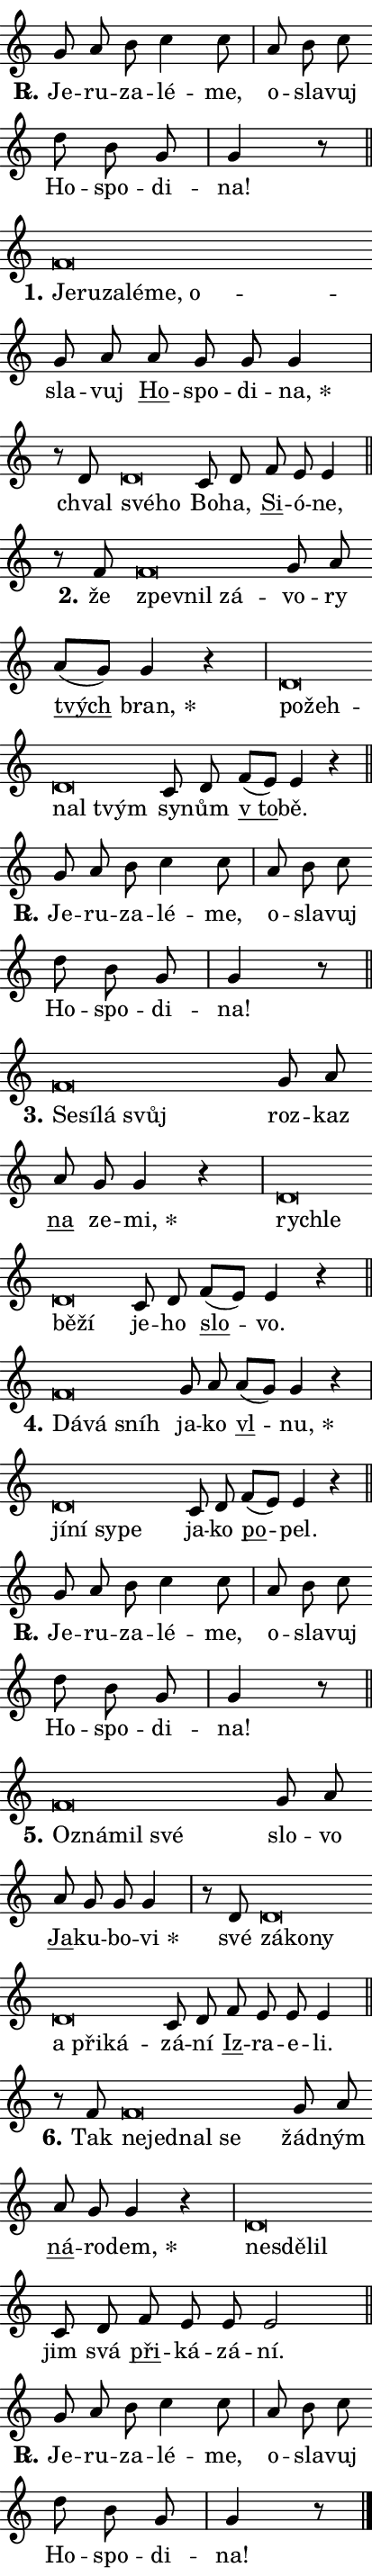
\version "2.22.1"
\header { tagline = "" }
\paper {
  indent = 0\cm
  top-margin = 0\cm
  right-margin = 0\cm
  bottom-margin = 0\cm
  left-margin = 0\cm
  paper-width = 7\cm
  page-breaking = #ly:one-page-breaking
  system-system-spacing.basic-distance = #11
  score-system-spacing.basic-distance = #11
  ragged-last = ##f
}


%% Author: Thomas Morley
%% https://lists.gnu.org/archive/html/lilypond-user/2020-05/msg00002.html
#(define (line-position grob)
"Returns position of @var[grob} in current system:
   @code{'start}, if at first time-step
   @code{'end}, if at last time-step
   @code{'middle} otherwise
"
  (let* ((col (ly:item-get-column grob))
         (ln (ly:grob-object col 'left-neighbor))
         (rn (ly:grob-object col 'right-neighbor))
         (col-to-check-left (if (ly:grob? ln) ln col))
         (col-to-check-right (if (ly:grob? rn) rn col))
         (break-dir-left
           (and
             (ly:grob-property col-to-check-left 'non-musical #f)
             (ly:item-break-dir col-to-check-left)))
         (break-dir-right
           (and
             (ly:grob-property col-to-check-right 'non-musical #f)
             (ly:item-break-dir col-to-check-right))))
        (cond ((eqv? 1 break-dir-left) 'start)
              ((eqv? -1 break-dir-right) 'end)
              (else 'middle))))

#(define (tranparent-at-line-position vctor)
  (lambda (grob)
  "Relying on @code{line-position} select the relevant enry from @var{vctor}.
Used to determine transparency,"
    (case (line-position grob)
      ((end) (not (vector-ref vctor 0)))
      ((middle) (not (vector-ref vctor 1)))
      ((start) (not (vector-ref vctor 2))))))

noteHeadBreakVisibility =
#(define-music-function (break-visibility)(vector?)
"Makes @code{NoteHead}s transparent relying on @var{break-visibility}"
#{
  \override NoteHead.transparent =
    #(tranparent-at-line-position break-visibility)
#})

#(define delete-ledgers-for-transparent-note-heads
  (lambda (grob)
    "Reads whether a @code{NoteHead} is transparent.
If so this @code{NoteHead} is removed from @code{'note-heads} from
@var{grob}, which is supposed to be @code{LedgerLineSpanner}.
As a result ledgers are not printed for this @code{NoteHead}"
    (let* ((nhds-array (ly:grob-object grob 'note-heads))
           (nhds-list
             (if (ly:grob-array? nhds-array)
                 (ly:grob-array->list nhds-array)
                 '()))
           ;; Relies on the transparent-property being done before
           ;; Staff.LedgerLineSpanner.after-line-breaking is executed.
           ;; This is fragile ...
           (to-keep
             (remove
               (lambda (nhd)
                 (ly:grob-property nhd 'transparent #f))
               nhds-list)))
      ;; TODO find a better method to iterate over grob-arrays, similiar
      ;; to filter/remove etc for lists
      ;; For now rebuilt from scratch
      (set! (ly:grob-object grob 'note-heads)  '())
      (for-each
        (lambda (nhd)
          (ly:pointer-group-interface::add-grob grob 'note-heads nhd))
        to-keep))))

hideNotes = {
  \noteHeadBreakVisibility #begin-of-line-visible
}
unHideNotes = {
  \noteHeadBreakVisibility #all-visible
}

% work-around for resetting accidentals
% https://lilypond.org/doc/v2.23/Documentation/notation/displaying-rhythms#unmetered-music
cadenzaMeasure = {
  \cadenzaOff
  \partial 1024 s1024
  \cadenzaOn
}

#(define-markup-command (accent layout props text) (markup?)
  "Underline accented syllable"
  (interpret-markup layout props
    #{\markup \override #'(offset . 4.3) \underline { #text }#}))

responsum = \markup \concat {
  "R" \hspace #-1.05 \path #0.1 #'((moveto 0 0.07) (lineto 0.9 0.8)) \hspace #0.05 "."
}

\layout {
    \context {
        \Staff
        \remove "Time_signature_engraver"
        \override LedgerLineSpanner.after-line-breaking = #delete-ledgers-for-transparent-note-heads
    }
    \context {
        \Voice {
            \override NoteHead.output-attributes = #'((class . "notehead"))
            \override Hairpin.height = #0.55
        }
    }
    \context {
        \Lyrics {
            \override StanzaNumber.output-attributes = #'((class . "stanzanumber"))
            \override LyricSpace.minimum-distance = #0.9
            \override LyricText.font-name = #"TeX Gyre Schola"
            \override LyricText.font-size = 1
            \override StanzaNumber.font-name = #"TeX Gyre Schola Bold"
            \override StanzaNumber.font-size = 1
        }
    }
}

% magnetic-lyrics.ily
%
%   written by
%     Jean Abou Samra <jean@abou-samra.fr>
%     Werner Lemberg <wl@gnu.org>
%
%   adapted by
%     Jiri Hon <jiri.hon@gmail.com>
%
% Version 2022-Apr-15

% https://www.mail-archive.com/lilypond-user@gnu.org/msg149350.html

#(define (Left_hyphen_pointer_engraver context)
   "Collect syllable-hyphen-syllable occurrences in lyrics and store
them in properties.  This engraver only looks to the left.  For
example, if the lyrics input is @code{foo -- bar}, it does the
following.

@itemize @bullet
@item
Set the @code{text} property of the @code{LyricHyphen} grob between
@q{foo} and @q{bar} to @code{foo}.

@item
Set the @code{left-hyphen} property of the @code{LyricText} grob with
text @q{foo} to the @code{LyricHyphen} grob between @q{foo} and
@q{bar}.
@end itemize

Use this auxiliary engraver in combination with the
@code{lyric-@/text::@/apply-@/magnetic-@/offset!} hook."
   (let ((hyphen #f)
         (text #f))
     (make-engraver
      (acknowledgers
       ((lyric-syllable-interface engraver grob source-engraver)
        (set! text grob)))
      (end-acknowledgers
       ((lyric-hyphen-interface engraver grob source-engraver)
        ;(when (not (grob::has-interface grob 'lyric-space-interface))
          (set! hyphen grob)));)
      ((stop-translation-timestep engraver)
       (when (and text hyphen)
         (ly:grob-set-object! text 'left-hyphen hyphen))
       (set! text #f)
       (set! hyphen #f)))))

#(define (lyric-text::apply-magnetic-offset! grob)
   "If the space between two syllables is less than the value in
property @code{LyricText@/.details@/.squash-threshold}, move the right
syllable to the left so that it gets concatenated with the left
syllable.

Use this function as a hook for
@code{LyricText@/.after-@/line-@/breaking} if the
@code{Left_@/hyphen_@/pointer_@/engraver} is active."
   (let ((hyphen (ly:grob-object grob 'left-hyphen #f)))
     (when hyphen
       (let ((left-text (ly:spanner-bound hyphen LEFT)))
         (when (grob::has-interface left-text 'lyric-syllable-interface)
           (let* ((common (ly:grob-common-refpoint grob left-text X))
                  (this-x-ext (ly:grob-extent grob common X))
                  (left-x-ext
                   (begin
                     ;; Trigger magnetism for left-text.
                     (ly:grob-property left-text 'after-line-breaking)
                     (ly:grob-extent left-text common X)))
                  ;; `delta` is the gap width between two syllables.
                  (delta (- (interval-start this-x-ext)
                            (interval-end left-x-ext)))
                  (details (ly:grob-property grob 'details))
                  (threshold (assoc-get 'squash-threshold details 0.2)))
             (when (< delta threshold)
               (let* (;; We have to manipulate the input text so that
                      ;; ligatures crossing syllable boundaries are not
                      ;; disabled.  For languages based on the Latin
                      ;; script this is essentially a beautification.
                      ;; However, for non-Western scripts it can be a
                      ;; necessity.
                      (lt (ly:grob-property left-text 'text))
                      (rt (ly:grob-property grob 'text))
                      (is-space (grob::has-interface hyphen 'lyric-space-interface))
                      (space (if is-space " " ""))
                      (space-markup (grob-interpret-markup grob " "))
                      (space-size (interval-length (ly:stencil-extent space-markup X)))
                      (extra-delta (if is-space space-size 0))
                      ;; Append new syllable.
                      (ltrt-space (if (and (string? lt) (string? rt))
                                (string-append lt space rt)
                                (make-concat-markup (list lt space rt))))
                      ;; Right-align `ltrt` to the right side.
                      (ltrt-space-markup (grob-interpret-markup
                               grob
                               (make-translate-markup
                                (cons (interval-length this-x-ext) 0)
                                (make-right-align-markup ltrt-space)))))
                 (begin
                   ;; Don't print `left-text`.
                   (ly:grob-set-property! left-text 'stencil #f)
                   ;; Set text and stencil (which holds all collected
                   ;; syllables so far) and shift it to the left.
                   (ly:grob-set-property! grob 'text ltrt-space)
                   (ly:grob-set-property! grob 'stencil ltrt-space-markup)
                   (ly:grob-translate-axis! grob (- (- delta extra-delta)) X))))))))))


#(define (lyric-hyphen::displace-bounds-first grob)
   ;; Make very sure this callback isn't triggered too early.
   (let ((left (ly:spanner-bound grob LEFT))
         (right (ly:spanner-bound grob RIGHT)))
     (ly:grob-property left 'after-line-breaking)
     (ly:grob-property right 'after-line-breaking)
     (ly:lyric-hyphen::print grob)))

squashThreshold = #0.4

\layout {
  \context {
    \Lyrics
    \consists #Left_hyphen_pointer_engraver
    \override LyricText.after-line-breaking =
      #lyric-text::apply-magnetic-offset!
    \override LyricHyphen.stencil = #lyric-hyphen::displace-bounds-first
    \override LyricText.details.squash-threshold = \squashThreshold
    \override LyricHyphen.minimum-distance = 0
    \override LyricHyphen.minimum-length = \squashThreshold
  }
}

squash = \override LyricText.details.squash-threshold = 9999
unSquash = \override LyricText.details.squash-threshold = \squashThreshold

left = \override LyricText.self-alignment-X = #LEFT
unLeft = \revert LyricText.self-alignment-X

starOffset = #(lambda (grob) 
                (let ((x_offset (ly:self-alignment-interface::aligned-on-x-parent grob)))
                  (if (= x_offset 0) 0 (+ x_offset 1.2))))

star = #(define-music-function (syllable)(string?)
"Append star separator at the end of a syllable"
#{
  \once \override LyricText.X-offset = #starOffset
  \lyricmode { \markup {
    #syllable
    \override #'((font-name . "TeX Gyre Schola Bold")) \hspace #0.2 \lower #0.65 \larger "*"
  } }
#})

starAccent = #(define-music-function (syllable)(string?)
"Append star separator at the end of a syllable and make accent"
#{
  \once \override LyricText.X-offset = #starOffset
  \lyricmode { \markup {
    \accent #syllable
    \override #'((font-name . "TeX Gyre Schola Bold")) \hspace #0.2 \lower #0.65 \larger "*"
  } }
#})

breath = #(define-music-function (syllable)(string?)
"Append breathing indicator at the end of a syllable"
#{
  \lyricmode { \markup { #syllable "+" } }
#})

optionalBreath = #(define-music-function (syllable)(string?)
"Append optional breathing indicator at the end of a syllable"
#{
  \lyricmode { \markup { #syllable "(+)" } }
#})


\score {
    <<
        \new Voice = "melody" { \cadenzaOn \key c \major \relative { g'8 a b c4 c8 \cadenzaMeasure \bar "|" a b c \bar "" d b g \cadenzaMeasure \bar "|" g4 r8 \cadenzaMeasure \bar "||" \break }
\relative { f'\breve*1/16 \hideNotes \breve*1/16 \bar "" \breve*1/16 \bar "" \breve*1/16 \bar "" \breve*1/16 \breve*1/16 \bar "" \unHideNotes g8 a \bar "" a g g g4 \cadenzaMeasure \bar "|" r8 d d\breve*1/16 \hideNotes \breve*1/16 \bar "" \unHideNotes c8 d \bar "" f e e4 \cadenzaMeasure \bar "||" \break }
\relative { r8 f' f\breve*1/16 \hideNotes \breve*1/16 \breve*1/16 \bar "" \unHideNotes g8 a \bar "" a[( g)] g4 r \cadenzaMeasure \bar "|" d\breve*1/16 \hideNotes \breve*1/16 \bar "" \breve*1/16 \breve*1/16 \bar "" \unHideNotes c8 d \bar "" f[( e)] e4 r \cadenzaMeasure \bar "||" \break }
\relative { g'8 a b c4 c8 \cadenzaMeasure \bar "|" a b c \bar "" d b g \cadenzaMeasure \bar "|" g4 r8 \cadenzaMeasure \bar "||" \break }
\relative { f'\breve*1/16 \hideNotes \breve*1/16 \bar "" \breve*1/16 \breve*1/16 \bar "" \unHideNotes g8 a \bar "" a g g4 r \cadenzaMeasure \bar "|" d\breve*1/16 \hideNotes \breve*1/16 \bar "" \breve*1/16 \breve*1/16 \bar "" \unHideNotes c8 d \bar "" f[( e)] e4 r \cadenzaMeasure \bar "||" \break }
\relative { f'\breve*1/16 \hideNotes \breve*1/16 \breve*1/16 \bar "" \unHideNotes g8 a \bar "" a[( g)] g4 r \cadenzaMeasure \bar "|" d\breve*1/16 \hideNotes \breve*1/16 \bar "" \breve*1/16 \breve*1/16 \bar "" \unHideNotes c8 d \bar "" f[( e)] e4 r \cadenzaMeasure \bar "||" \break }
\relative { g'8 a b c4 c8 \cadenzaMeasure \bar "|" a b c \bar "" d b g \cadenzaMeasure \bar "|" g4 r8 \cadenzaMeasure \bar "||" \break }
\relative { f'\breve*1/16 \hideNotes \breve*1/16 \bar "" \breve*1/16 \breve*1/16 \bar "" \unHideNotes g8 a \bar "" a g g g4 \cadenzaMeasure \bar "|" r8 d d\breve*1/16 \hideNotes \breve*1/16 \bar "" \breve*1/16 \bar "" \breve*1/16 \bar "" \breve*1/16 \breve*1/16 \bar "" \unHideNotes c8 d \bar "" f e e e4 \cadenzaMeasure \bar "||" \break }
\relative { r8 f' f\breve*1/16 \hideNotes \breve*1/16 \bar "" \breve*1/16 \breve*1/16 \bar "" \unHideNotes g8 a \bar "" a g g4 r \cadenzaMeasure \bar "|" d\breve*1/16 \hideNotes \breve*1/16 \breve*1/16 \bar "" \unHideNotes c8 d \bar "" f e e e2 \cadenzaMeasure \bar "||" \break }
\relative { g'8 a b c4 c8 \cadenzaMeasure \bar "|" a b c \bar "" d b g \cadenzaMeasure \bar "|" g4 r8 \cadenzaMeasure \bar "||" \break } \bar "|." }
        \new Lyrics \lyricsto "melody" { \lyricmode { \set stanza = \responsum
Je -- ru -- za -- lé -- me, o -- sla -- vuj Ho -- spo -- di -- na!
\set stanza = "1."
\left Je -- \squash ru -- za -- lé -- me, o -- \unLeft \unSquash sla -- vuj \markup \accent Ho -- spo -- di -- \star na, chval \left své -- \squash ho \unLeft \unSquash Bo -- ha, \markup \accent Si -- ó -- ne,
\set stanza = "2."
že \left zpev -- \squash nil zá -- \unLeft \unSquash vo -- ry \markup \accent tvých \star bran, \left po -- \squash žeh -- nal tvým \unLeft \unSquash sy -- nům \markup \accent "v to" -- bě.
\set stanza = \responsum
Je -- ru -- za -- lé -- me, o -- sla -- vuj Ho -- spo -- di -- na!
\set stanza = "3."
\left Se -- \squash sí -- lá svůj \unLeft \unSquash roz -- kaz \markup \accent na ze -- \star mi, \left rych -- \squash le bě -- ží \unLeft \unSquash je -- ho \markup \accent slo -- vo.
\set stanza = "4."
\left Dá -- \squash vá sníh \unLeft \unSquash ja -- ko \markup \accent vl -- \star nu, \left jí -- \squash ní sy -- pe \unLeft \unSquash ja -- ko \markup \accent po -- pel.
\set stanza = \responsum
Je -- ru -- za -- lé -- me, o -- sla -- vuj Ho -- spo -- di -- na!
\set stanza = "5."
\left Oz -- \squash ná -- mil své \unLeft \unSquash slo -- vo \markup \accent Ja -- ku -- bo -- \star vi své \left zá -- \squash ko -- ny a při -- ká -- \unLeft \unSquash zá -- ní \markup \accent Iz -- ra -- e -- li.
\set stanza = "6."
Tak \left ne -- \squash jed -- nal se \unLeft \unSquash žád -- ným \markup \accent ná -- ro -- \star dem, \left ne -- \squash sdě -- lil \unLeft \unSquash jim svá \markup \accent při -- ká -- zá -- ní.
\set stanza = \responsum
Je -- ru -- za -- lé -- me, o -- sla -- vuj Ho -- spo -- di -- na! } }
    >>
    \layout {}
}
